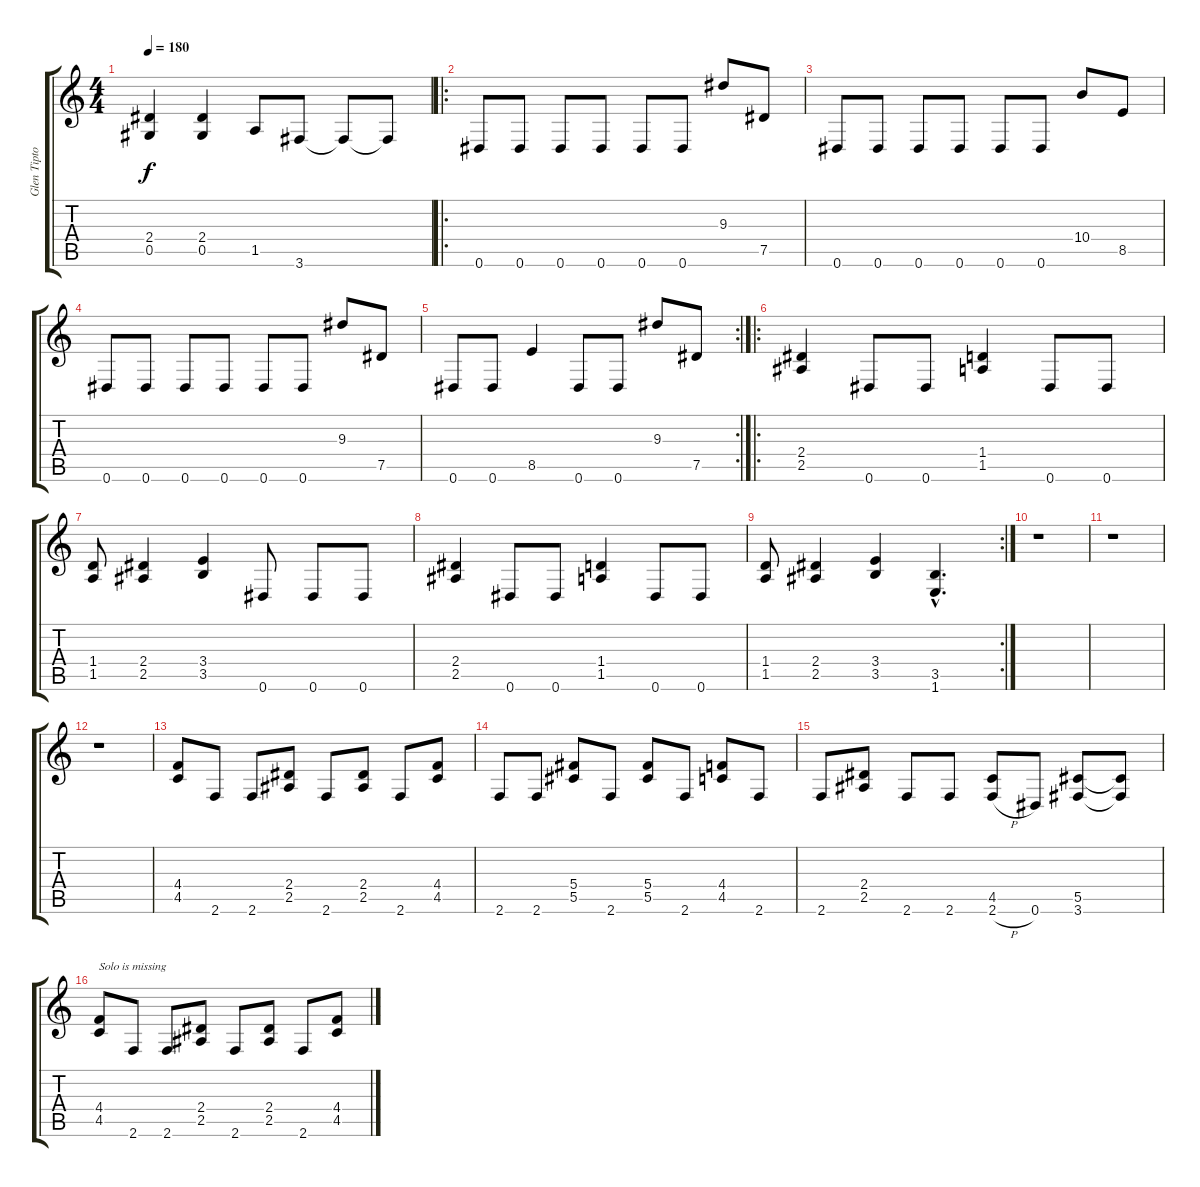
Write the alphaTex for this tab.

\track ("Glen Tipton" "Glen Tipto") {instrument distortionguitar}
\staff {score tabs}
\tuning (Eb4 Bb3 Gb3 Db3 Ab2 Eb2) {hide}
\ts (4 4)
\tempo 180
\clef g2
\ks c
(2.4 0.5).4{dy f} (2.4 0.5).4 1.5.8 3.6.8 3.6{t}.8 3.6{t}.8 |
\ro
0.6.8 0.6.8 0.6.8 0.6.8 0.6.8 0.6.8 9.3.8 7.5.8 |
0.6.8 0.6.8 0.6.8 0.6.8 0.6.8 0.6.8 10.4.8 8.5.8 |
0.6.8 0.6.8 0.6.8 0.6.8 0.6.8 0.6.8 9.3.8 7.5.8 |
\rc 2
0.6.8 0.6.8 8.5.4 0.6.8 0.6.8 9.3.8 7.5.8 |
\ro
(2.4 2.5).4 0.6.8 0.6.8 (1.4 1.5).4 0.6.8 0.6.8 |
(1.4 1.5).8 (2.4 2.5).4 (3.4 3.5).4 0.6.8 0.6.8 0.6.8 |
(2.4 2.5).4 0.6.8 0.6.8 (1.4 1.5).4 0.6.8 0.6.8 |
\rc 2
(1.4 1.5).8 (2.4 2.5).4 (3.4 3.5).4 (3.5{hac} 1.6{hac}).4{d} |
r.1 |
r.1 |
r.1 |
(4.4 4.5).8 2.6.8 2.6.8 (2.4 2.5).8 2.6.8 (2.4 2.5).8 2.6.8 (4.4 4.5).8 |
2.6.8 2.6.8 (5.4 5.5).8 2.6.8 (5.4 5.5).8 2.6.8 (4.4 4.5).8 2.6.8 |
2.6.8 (2.4 2.5).8 2.6.8 2.6.8 (4.5 2.6{h}).8 0.6.8 (5.5 3.6).8 (5.5{t} 3.6{t}).8 |
(4.4 4.5).8{txt "Solo is missing"} 2.6.8 2.6.8 (2.4 2.5).8 2.6.8 (2.4 2.5).8 2.6.8 (4.4 4.5).8
